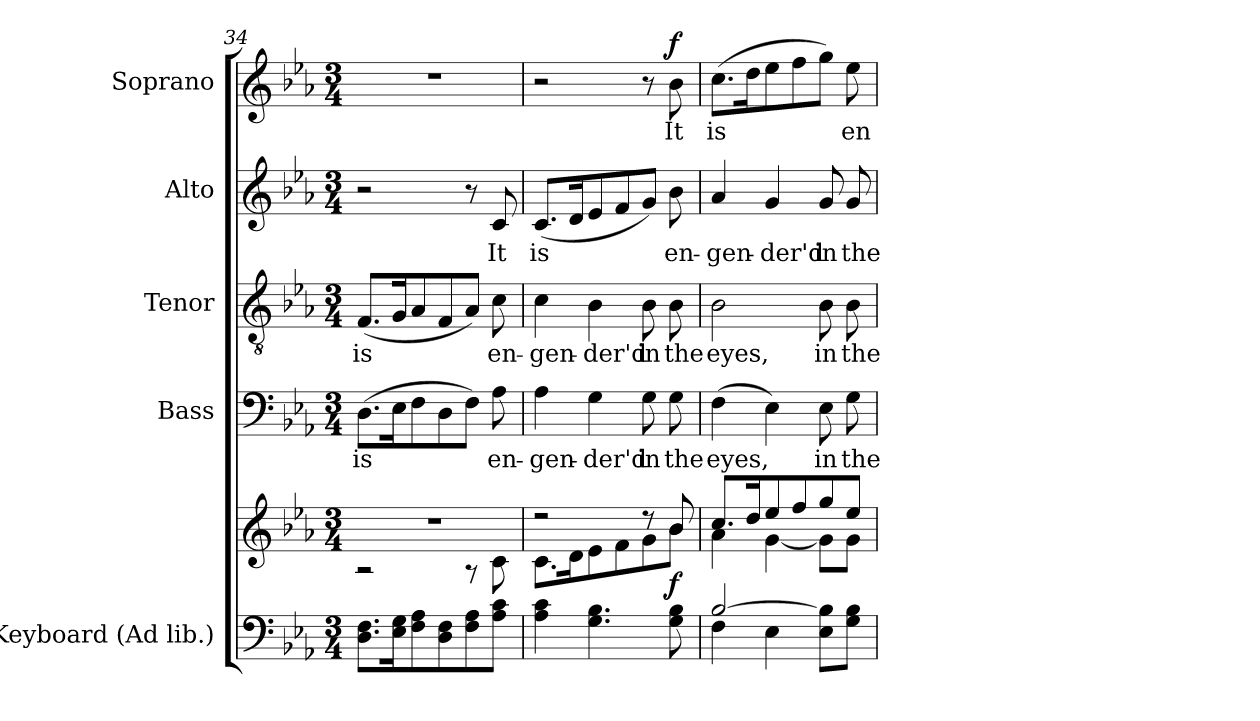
**kern	**kern	**dynam	**kern	**text	**kern	**text	**kern	**text	**kern	**text	**dynam
*part5	*part5	*part5	*part4	*part4	*part3	*part3	*part2	*part2	*part1	*part1	*part1
*staff6	*staff5	*staff5/6	*staff4	*staff4	*staff3	*staff3	*staff2	*staff2	*staff1	*staff1	*staff1
*I"Keyboard (Ad lib.)	*	*	*I"Bass	*	*I"Tenor	*	*I"Alto	*	*I"Soprano	*	*
*I'Kbd.	*	*	*I'B.	*	*I'T.	*	*I'A.	*	*I'S.	*	*
*clefF4	*clefG2	*	*clefF4	*	*clefGv2	*	*clefG2	*	*clefG2	*	*
*	*	*	*	*	*ITrd7c12	*	*	*	*	*	*
*k[b-e-a-]	*k[b-e-a-]	*	*k[b-e-a-]	*	*k[b-e-a-]	*	*k[b-e-a-]	*	*k[b-e-a-]	*	*
*E-:	*E-:	*	*E-:	*	*E-:	*	*E-:	*	*E-:	*	*
*M3/4	*M3/4	*	*M3/4	*	*M3/4	*	*M3/4	*	*M3/4	*	*
=34	=34	=34	=34	=34	=34	=34	=34	=34	=34	=34	=34
!	!LO:N:vis=1	!	!	!	!	!	!	!	!	!	!
*	*^	*	*	*	*	*	*	*	*	*	*
!	!	!	!	!	!LO:LY:b:color=#000000	!	!	!	!	!	!	!
!	!	!	!	!	!	!	!LO:LY:b:color=#000000	!	!	!LO:N:vis=1	!	!
8.Di\ 8.FiL	2.r	2r	.	(8.Di\L	is	(8.FFi/L	is	2r	.	2.r	.	.
16E-i\ 16Gik	.	.	.	16E-i\k	.	16GGi/k	.	.	.	.	.	.
8Fi\ 8A-i	.	.	.	8Fi\	.	8AA-i/	.	.	.	.	.	.
8Di\ 8Fi	.	.	.	8Di\	.	8FFi/	.	.	.	.	.	.
8Fi\ 8A-i	.	8r	.	8Fi\J)	.	8AA-i/J)	.	8r	.	.	.	.
!	!	!	!	!	!LO:LY:b:color=#000000	!	!	!	!	!	!	!
!	!	!	!	!	!	!	!LO:LY:b:color=#000000	!	!	!	!	!
!	!	!	!	!	!	!	!	!	!LO:LY:b:color=#000000	!	!	!
8A-i\ 8ciJ	.	8ci\	.	8A-i\	en-	8Ci\	en-	8ci/	It	.	.	.
=35	=35	=35	=35	=35	=35	=35	=35	=35	=35	=35	=35	=35
!	!	!	!	!	!LO:LY:b:color=#000000	!	!	!	!	!	!	!
!	!	!	!	!	!	!	!LO:LY:b:color=#000000	!	!	!	!	!
!	!	!	!	!	!	!	!	!	!LO:LY:b:color=#000000	!	!	!
4A-i\ 4ci	2r	8.ci\L	.	4A-i\	-gen-	4Ci\	-gen-	(8.ci/L	is	2r	.	.
.	.	16di\k	.	.	.	.	.	16di/k	.	.	.	.
!	!	!	!	!	!LO:LY:b:color=#000000	!	!	!	!	!	!	!
!	!	!	!	!	!	!	!LO:LY:b:color=#000000	!	!	!	!	!
4.Gi\ 4.B-i	.	8e-i\	.	4Gi\	-der'd	4BB-i\	-der'd	8e-i/	.	.	.	.
.	.	8fi\	.	.	.	.	.	8fi/	.	.	.	.
!	!	!	!	!	!LO:LY:b:color=#000000	!	!	!	!	!	!	!
!	!	!	!	!	!	!	!LO:LY:b:color=#000000	!	!	!	!	!
.	8r	8gi\	.	8Gi\	in	8BB-i\	in	8gi/J)	.	8r	.	.
!	!	!	!	!	!LO:LY:b:color=#000000	!	!	!	!	!	!	!
!	!	!	!	!	!	!	!LO:LY:b:color=#000000	!	!	!	!	!
!	!	!	!	!	!	!	!	!	!LO:LY:b:color=#000000	!	!	!
!	!	!	!	!	!	!	!	!	!	!	!LO:LY:b:color=#000000	!
8Gi\ 8B-i	8b-i/	8b-i\J	f	8Gi\	the	8BB-i\	the	8b-i\	en-	8b-i\	It	f
=36	=36	=36	=36	=36	=36	=36	=36	=36	=36	=36	=36	=36
*^	*	*	*	*	*	*	*	*	*	*	*	*
!	!	!	!	!	!	!LO:LY:b:color=#000000	!	!	!	!	!	!	!
!	!	!	!	!	!	!	!	!LO:LY:b:color=#000000	!	!	!	!	!
!	!	!	!	!	!	!	!	!	!	!LO:LY:b:color=#000000	!	!	!
!	!	!	!	!	!	!	!	!	!	!	!	!LO:LY:b:color=#000000	!
[2B-i/	4Fi\	8.cci/L	4a-i\	.	(4Fi\	eyes,	2BB-i\	eyes,	4a-i/	-gen-	(8.cci\L	is	.
.	.	16ddi/k	.	.	.	.	.	.	.	.	16ddi\k	.	.
!	!	!	!	!	!	!	!	!	!	!LO:LY:b:color=#000000	!	!	!
.	4E-i\	8ee-i/	[4gi\	.	4E-i\)	.	.	.	4gi/	-der'd	8ee-i\	.	.
.	.	8ffi/	.	.	.	.	.	.	.	.	8ffi\	.	.
!	!	!	!	!	!	!LO:LY:b:color=#000000	!	!	!	!	!	!	!
!	!	!	!	!	!	!	!	!LO:LY:b:color=#000000	!	!	!	!	!
!	!	!	!	!	!	!	!	!	!	!LO:LY:b:color=#000000	!	!	!
4ryy	8E-i\ 8B-i]L	8ggi/	8gi\L]	.	8E-i\	in	8BB-i\	in	8gi/	in	8ggi\J)	.	.
!	!	!	!	!	!	!LO:LY:b:color=#000000	!	!	!	!	!	!	!
!	!	!	!	!	!	!	!	!LO:LY:b:color=#000000	!	!	!	!	!
!	!	!	!	!	!	!	!	!	!	!LO:LY:b:color=#000000	!	!	!
!	!	!	!	!	!	!	!	!	!	!	!	!LO:LY:b:color=#000000	!
.	8Gi\ 8B-iJ	8ee-i/J	8gi\J	.	8Gi\	the	8BB-i\	the	8gi/	the	8ee-i\	en-	.
*v	*v	*	*	*	*	*	*	*	*	*	*	*	*
*	*v	*v	*	*	*	*	*	*	*	*	*	*
=	=	=	=	=	=	=	=	=	=	=	=
*-	*-	*-	*-	*-	*-	*-	*-	*-	*-	*-	*-
